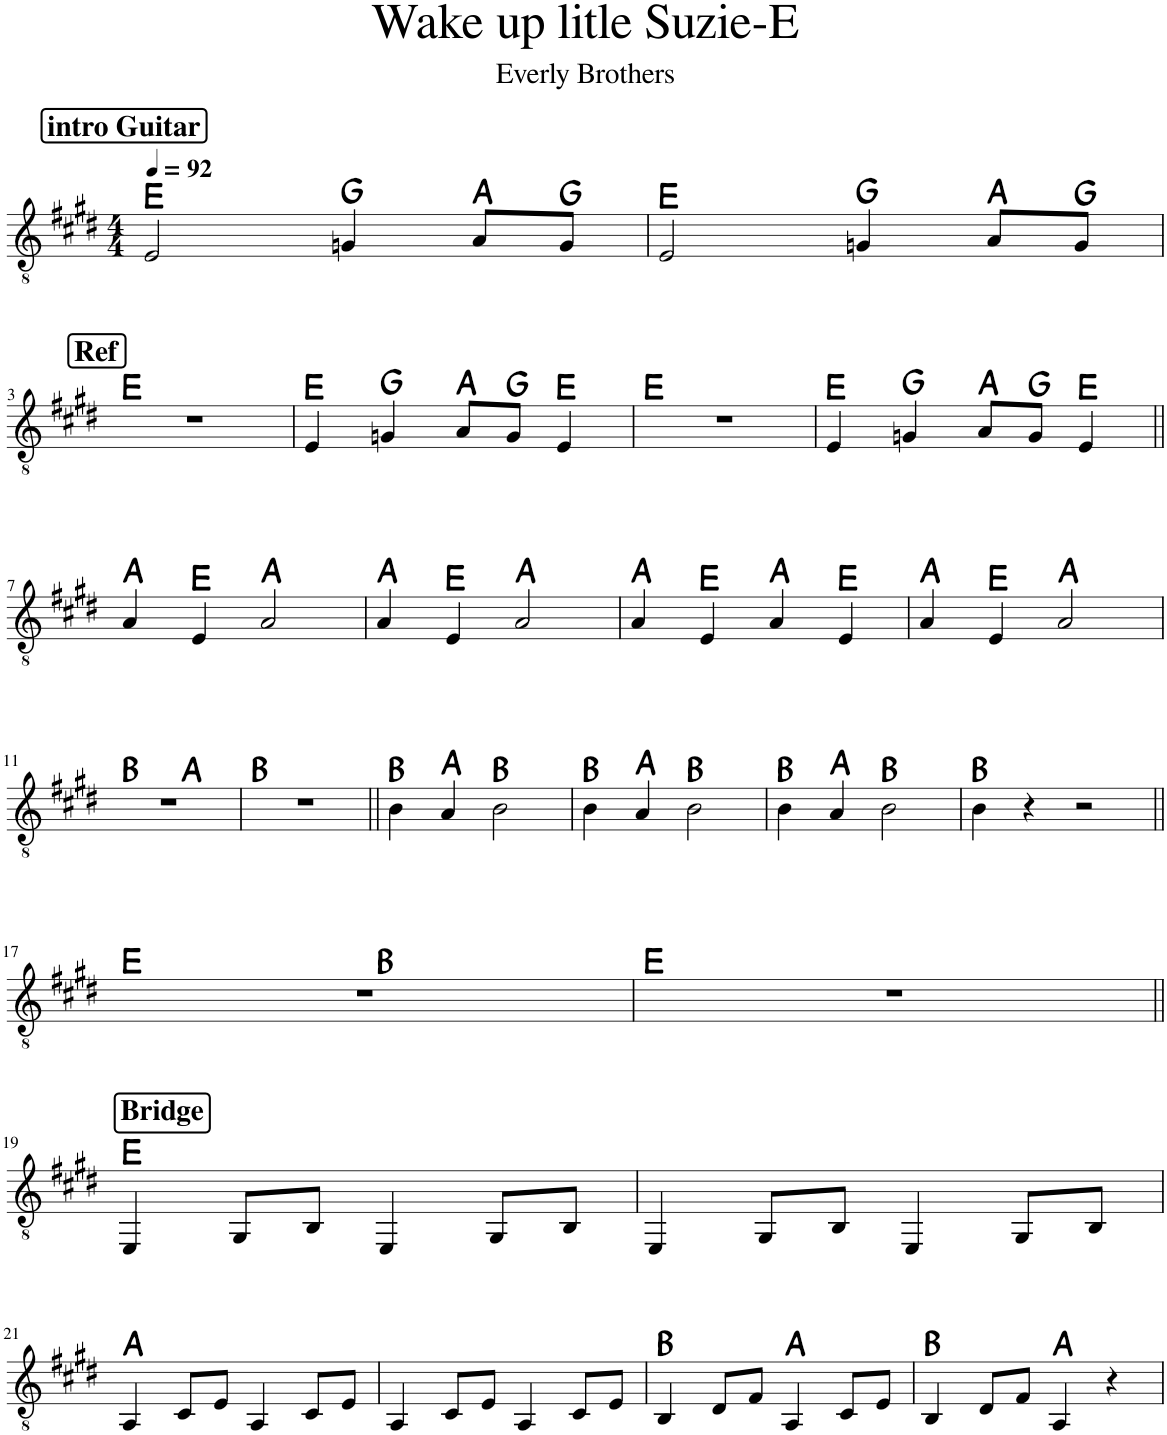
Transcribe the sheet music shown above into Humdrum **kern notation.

**kern	**harte
*part1	*part1
*staff1	*
*I"Classical Guitar	*
*I'Guit.	*
*clefGv2	*
*k[f#c#g#d#]	*
*M4/4	*
*MM92	*
!!LO:REH:place=s1:a:B:rj:fs=14:t=intro Guitar
=1	=1
2E/	E:maj
4Gn/	G:maj
8A/L	A:maj
8G/J	G:maj
=2	=2
2E/	E:maj
4Gn/	G:maj
8A/L	A:maj
8G/J	G:maj
!!LO:LB:g=z
!!LO:REH:place=s1:a:B:rj:fs=14:t=Ref
=3	=3
1r	E:maj
=4	=4
4E/	E:maj
4Gn/	G:maj
8A/L	A:maj
8G/J	G:maj
4E/	E:maj
=5	=5
1r	E:maj
=6	=6
4E/	E:maj
4Gn/	G:maj
8A/L	A:maj
8G/J	G:maj
4E/	E:maj
!!LO:LB:g=z
=7||	=7||
4A/	A:maj
4E/	E:maj
2A/	A:maj
=8	=8
4A/	A:maj
4E/	E:maj
2A/	A:maj
=9	=9
4A/	A:maj
4E/	E:maj
4A/	A:maj
4E/	E:maj
=10	=10
4A/	A:maj
4E/	E:maj
2A/	A:maj
!!LO:LB:g=z
=11	=11
*^	*
1r	2ryy	B:maj
.	2ryy	A:maj
*v	*v	*
=12	=12
1r	B:maj
=13||	=13||
4B\	B:maj
4A/	A:maj
2B\	B:maj
=14	=14
4B\	B:maj
4A/	A:maj
2B\	B:maj
=15	=15
4B\	B:maj
4A/	A:maj
2B\	B:maj
=16	=16
4B\	B:maj
4r	.
2r	.
!!LO:LB:g=z
=17||	=17||
*^	*
1r	2ryy	E:maj
.	2ryy	B:maj
*v	*v	*
=18	=18
1r	E:maj
!!LO:LB:g=z
!!LO:REH:place=s1:a:B:rj:fs=14:t=Bridge
=19||	=19||
4EE/	E:maj
8GG#/L	.
8BB/J	.
4EE/	.
8GG#/L	.
8BB/J	.
=20	=20
4EE/	.
8GG#/L	.
8BB/J	.
4EE/	.
8GG#/L	.
8BB/J	.
!!LO:LB:g=z
=21	=21
4AA/	A:maj
8C#/L	.
8E/J	.
4AA/	.
8C#/L	.
8E/J	.
=22	=22
4AA/	.
8C#/L	.
8E/J	.
4AA/	.
8C#/L	.
8E/J	.
=23	=23
4BB/	B:maj
8D#/L	.
8F#/J	.
4AA/	A:maj
8C#/L	.
8E/J	.
=24	=24
4BB/	B:maj
8D#/L	.
8F#/J	.
4AA/	A:maj
4r	.
=	=
*-	*-
